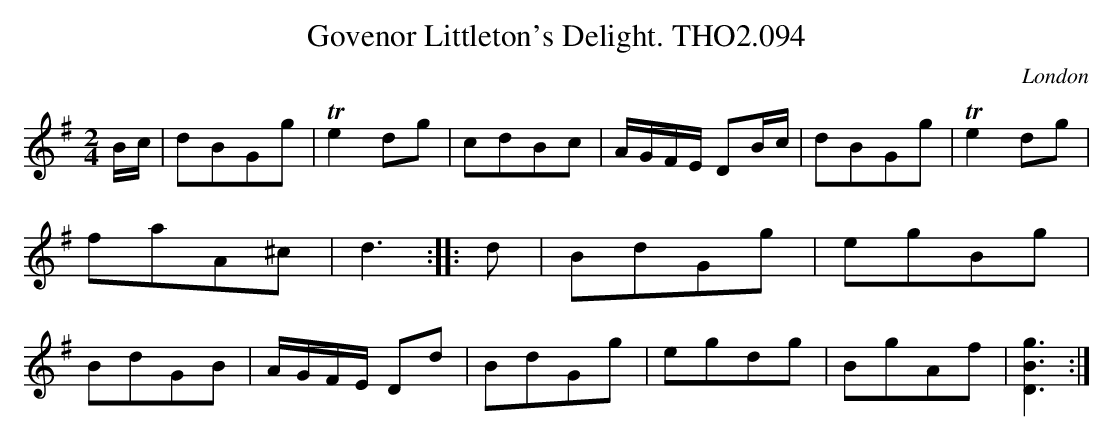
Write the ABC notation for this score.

X:1
T:Govenor Littleton's Delight. THO2.094
O:London
M:2/4
L:1/8
K:G
B/c/|dBGg|Te2 dg|cdBc|A/G/F/E/ DB/c/|\
dBGg|Te2 dg|faA^c|d3::d|BdGg|egBg|BdGB|A/G/F/E/ Dd|\
BdGg|egdg|BgAf|[D3B3g3]:|
